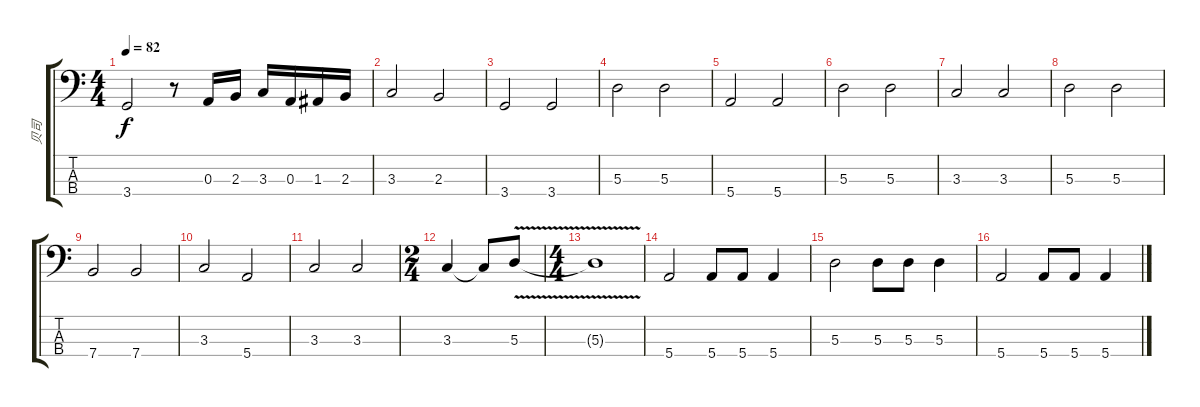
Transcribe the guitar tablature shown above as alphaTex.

\track ("贝司" "贝司") {instrument acousticbass}
\staff {score tabs}
\tuning (G2 D2 A1 E1) {hide}
\ts (4 4)
\tempo 82
\clef f4
\ks c
3.4.2{dy f} r.8 0.3.16 2.3.16 3.3.16 0.3.16 1.3.16 2.3.16 |
3.3.2 2.3.2 |
3.4.2 3.4.2 |
5.3.2 5.3.2 |
5.4.2 5.4.2 |
5.3.2 5.3.2 |
3.3.2 3.3.2 |
5.3.2 5.3.2 |
7.4.2 7.4.2 |
3.3.2 5.4.2 |
3.3.2 3.3.2 |
\ts (2 4)
3.3.4 3.3{t}.8 5.3{v}.8 |
\ts (4 4)
5.3{t}.1 |
5.4.2 5.4.8 5.4.8 5.4.4 |
5.3.2 5.3.8 5.3.8 5.3.4 |
5.4.2 5.4.8 5.4.8 5.4.4
